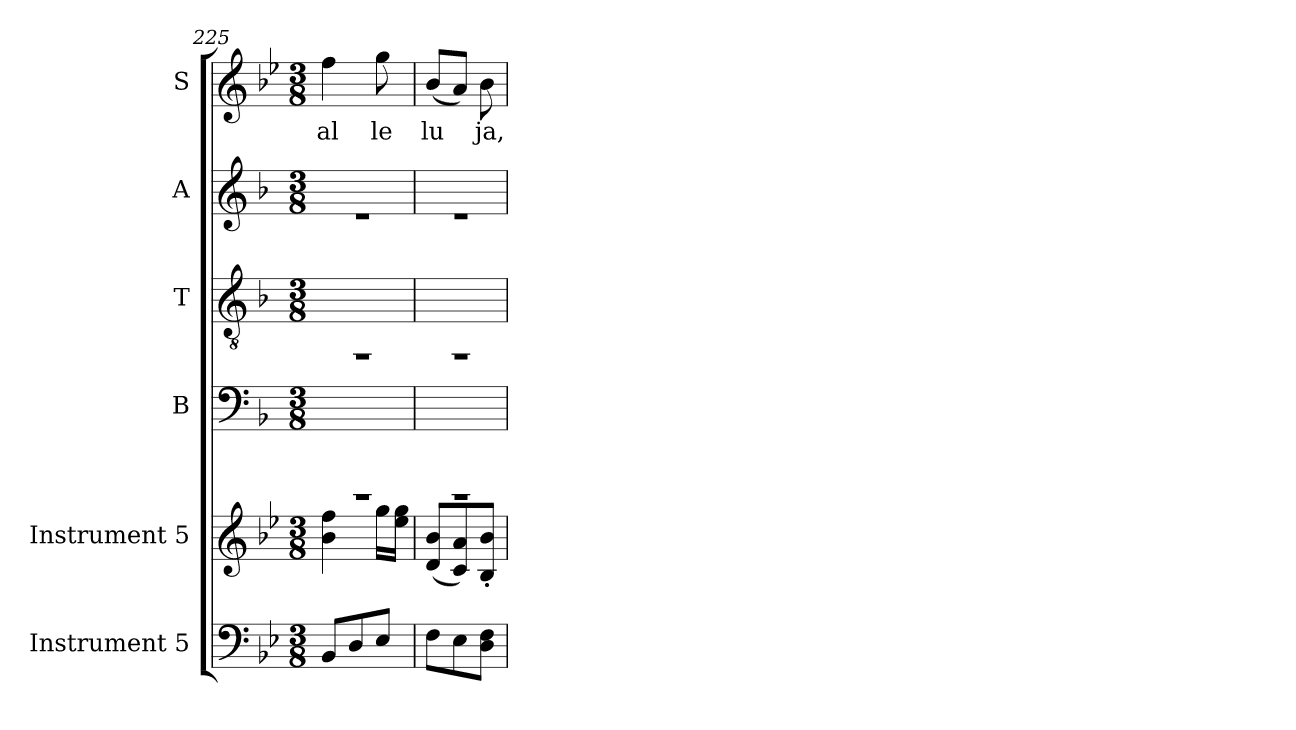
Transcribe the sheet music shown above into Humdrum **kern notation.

**kern	**kern	**kern	**kern	**kern	**kern	**text
*part6	*part5	*part4	*part3	*part2	*part1	*part1
*staff6	*staff5	*staff4	*staff3	*staff2	*staff1	*staff1
*I"Instrument 5	*I"Instrument 5	*I"B	*I"T	*I"A	*I"S	*
*	*	*I'B	*I'T	*I'A	*I'S	*
*clefF4	*clefG2	*clefF4	*clefGv2	*clefG2	*clefG2	*
*k[b-e-]	*k[b-e-]	*k[b-]	*k[b-]	*k[b-]	*k[b-e-]	*
*B-:	*B-:	*F:	*F:	*F:	*B-:	*
*M3/8	*M3/8	*M3/8	*M3/8	*M3/8	*M3/8	*
=225	=225	=225	=225	=225	=225	=225
!	!	!	!	!	!	!LO:LY:b:cj
8BB-/L	4b-\ 4ff\	4.rCCC	4.rFF	4.rf	4ff\	al
8D/	.	.	.	.	.	.
!	!	!	!	!	!	!LO:LY:b:cj
8E-/J	16gg\L	.	.	.	8gg\	le
.	16ee-\ 16gg\J	.	.	.	.	.
=226	=226	=226	=226	=226	=226	=226
!	!	!	!	!	!	!LO:LY:b:cj
8F\L	(<8d/ 8b-/L	4.rCCC	4.rFF	4.rf	(<8b-/L	lu
!	!	!	!	!	!	!LO:LY:b:cj
8E-\	8c/ 8a/)	.	.	.	8a/J)	.
!	!	!	!	!	!	!LO:LY:b:cj
8F\ 8D\J	8B-/'< 8b-/'<J	.	.	.	8b-\	ja,
=	=	=	=	=	=	=
*-	*-	*-	*-	*-	*-	*-
